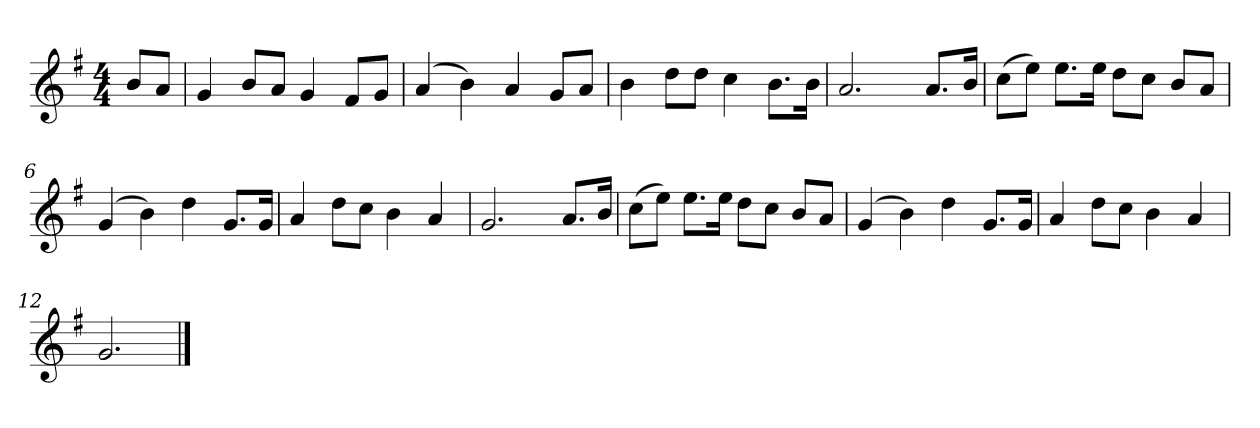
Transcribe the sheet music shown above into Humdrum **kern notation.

**kern
*part1
*staff1
*k[f#]
*M4/4
*MM120
=
8bL
8aJ
=1
4g
8bL
8aJ
4g
8f#L
8gJ
=2
(4a
4b)
4a
8gL
8aJ
=3
4b
8ddL
8ddJ
4cc
8.bL
16bJk
=4
2.a
8.aL
16bJk
=5
(8ccL
8eeJ)
8.eeL
16eeJk
8ddL
8ccJ
8bL
8aJ
=6
(4g
4b)
4dd
8.gL
16gJk
=7
4a
8ddL
8ccJ
4b
4a
=8
2.g
8.aL
16bJk
=9
(8ccL
8eeJ)
8.eeL
16eeJk
8ddL
8ccJ
8bL
8aJ
=10
(4g
4b)
4dd
8.gL
16gJk
=11
4a
8ddL
8ccJ
4b
4a
=12
2.g
==
*-
